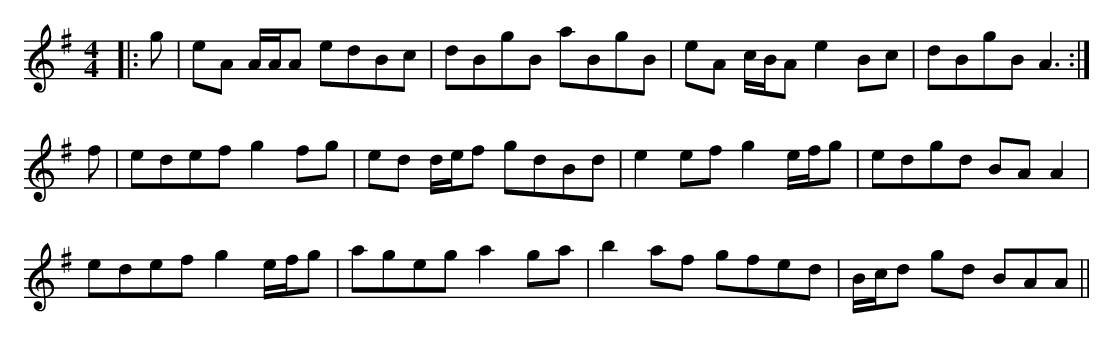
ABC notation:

X:1
M:4/4
K:Ador
|:g|eA A/A/A edBc|dBgB aBgB|eA c/B/A e2 Bc|dBgB A3:|
f|edef g2 fg|ed d/e/f gdBd|e2 ef g2 e/f/g|edgd BA A2|
edef g2 e/f/g|ageg a2 ga|b2 af gfed|B/c/d gd BAA||
